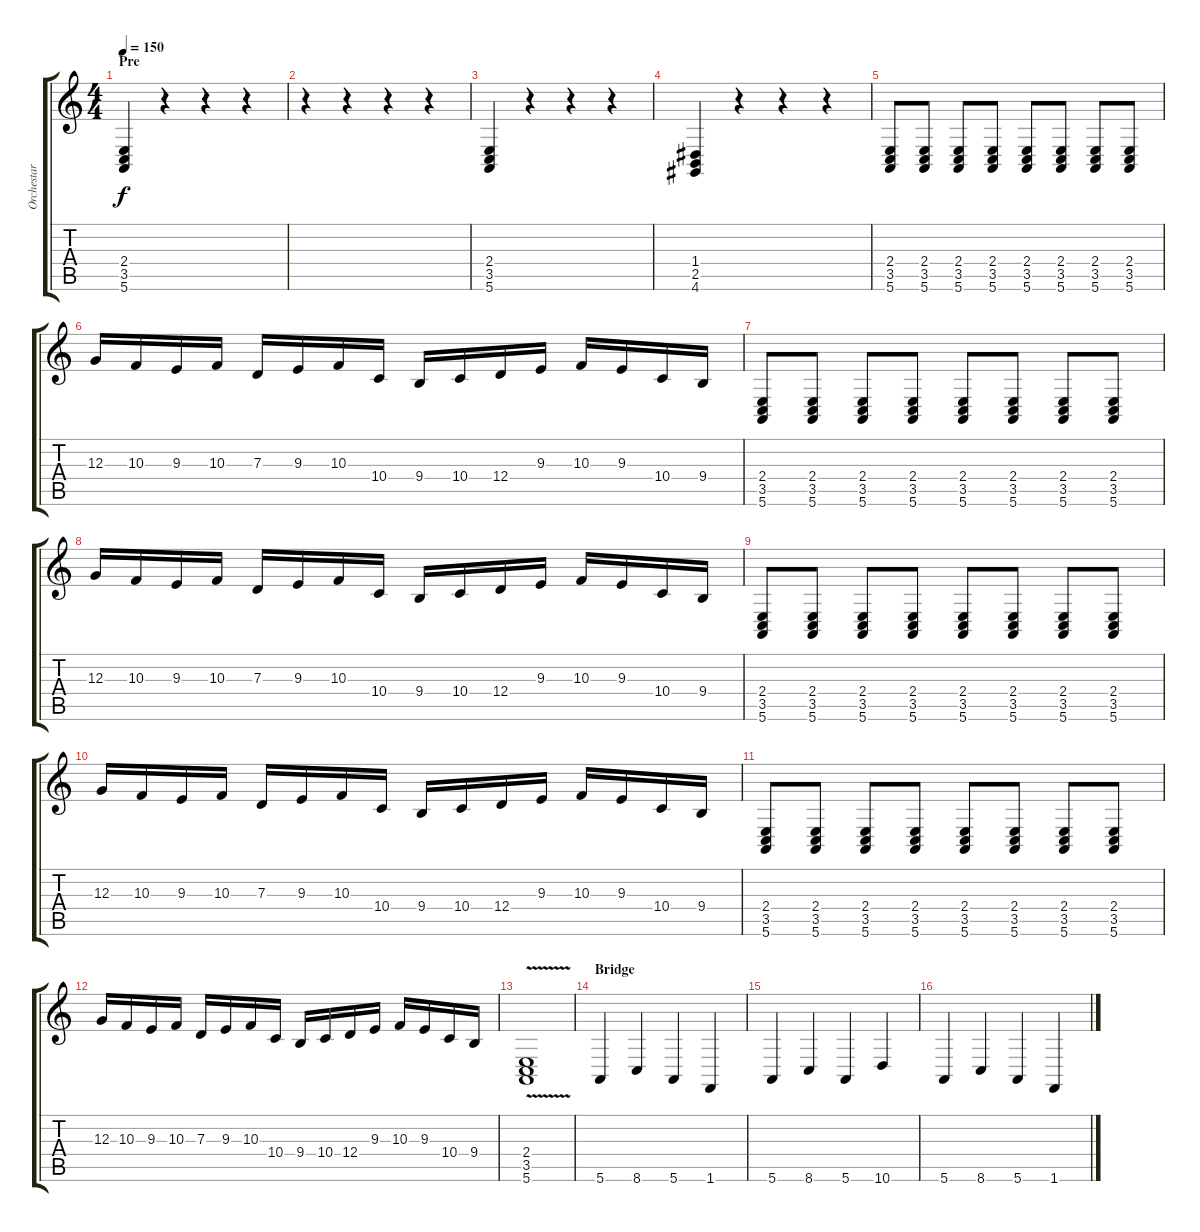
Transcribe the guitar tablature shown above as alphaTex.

\track ("Orchestar" "Orchestar") {instrument electricgrandpiano}
\staff {score tabs}
\tuning (E4 B3 G3 D3 A2 E2) {hide}
\ts (4 4)
\section ("" "Pre")
\tempo 150
\clef g2
\ks c
(2.4 3.5 5.6).4{dy f} r.4 r.4 r.4 |
r.4 r.4 r.4 r.4 |
(2.4 3.5 5.6).4 r.4 r.4 r.4 |
(1.4 2.5 4.6).4 r.4 r.4 r.4 |
(2.4 3.5 5.6).8 (2.4 3.5 5.6).8 (2.4 3.5 5.6).8 (2.4 3.5 5.6).8 (2.4 3.5 5.6).8 (2.4 3.5 5.6).8 (2.4 3.5 5.6).8 (2.4 3.5 5.6).8 |
12.3.16 10.3.16 9.3.16 10.3.16 7.3.16 9.3.16 10.3.16 10.4.16 9.4.16 10.4.16 12.4.16 9.3.16 10.3.16 9.3.16 10.4.16 9.4.16 |
(2.4 3.5 5.6).8 (2.4 3.5 5.6).8 (2.4 3.5 5.6).8 (2.4 3.5 5.6).8 (2.4 3.5 5.6).8 (2.4 3.5 5.6).8 (2.4 3.5 5.6).8 (2.4 3.5 5.6).8 |
12.3.16 10.3.16 9.3.16 10.3.16 7.3.16 9.3.16 10.3.16 10.4.16 9.4.16 10.4.16 12.4.16 9.3.16 10.3.16 9.3.16 10.4.16 9.4.16 |
(2.4 3.5 5.6).8 (2.4 3.5 5.6).8 (2.4 3.5 5.6).8 (2.4 3.5 5.6).8 (2.4 3.5 5.6).8 (2.4 3.5 5.6).8 (2.4 3.5 5.6).8 (2.4 3.5 5.6).8 |
12.3.16 10.3.16 9.3.16 10.3.16 7.3.16 9.3.16 10.3.16 10.4.16 9.4.16 10.4.16 12.4.16 9.3.16 10.3.16 9.3.16 10.4.16 9.4.16 |
(2.4 3.5 5.6).8 (2.4 3.5 5.6).8 (2.4 3.5 5.6).8 (2.4 3.5 5.6).8 (2.4 3.5 5.6).8 (2.4 3.5 5.6).8 (2.4 3.5 5.6).8 (2.4 3.5 5.6).8 |
12.3.16 10.3.16 9.3.16 10.3.16 7.3.16 9.3.16 10.3.16 10.4.16 9.4.16 10.4.16 12.4.16 9.3.16 10.3.16 9.3.16 10.4.16 9.4.16 |
(2.4{v} 3.5{v} 5.6{v}).1 |
\section ("" "Bridge")
5.6.4 8.6.4 5.6.4 1.6.4 |
5.6.4 8.6.4 5.6.4 10.6.4 |
5.6.4 8.6.4 5.6.4 1.6.4
